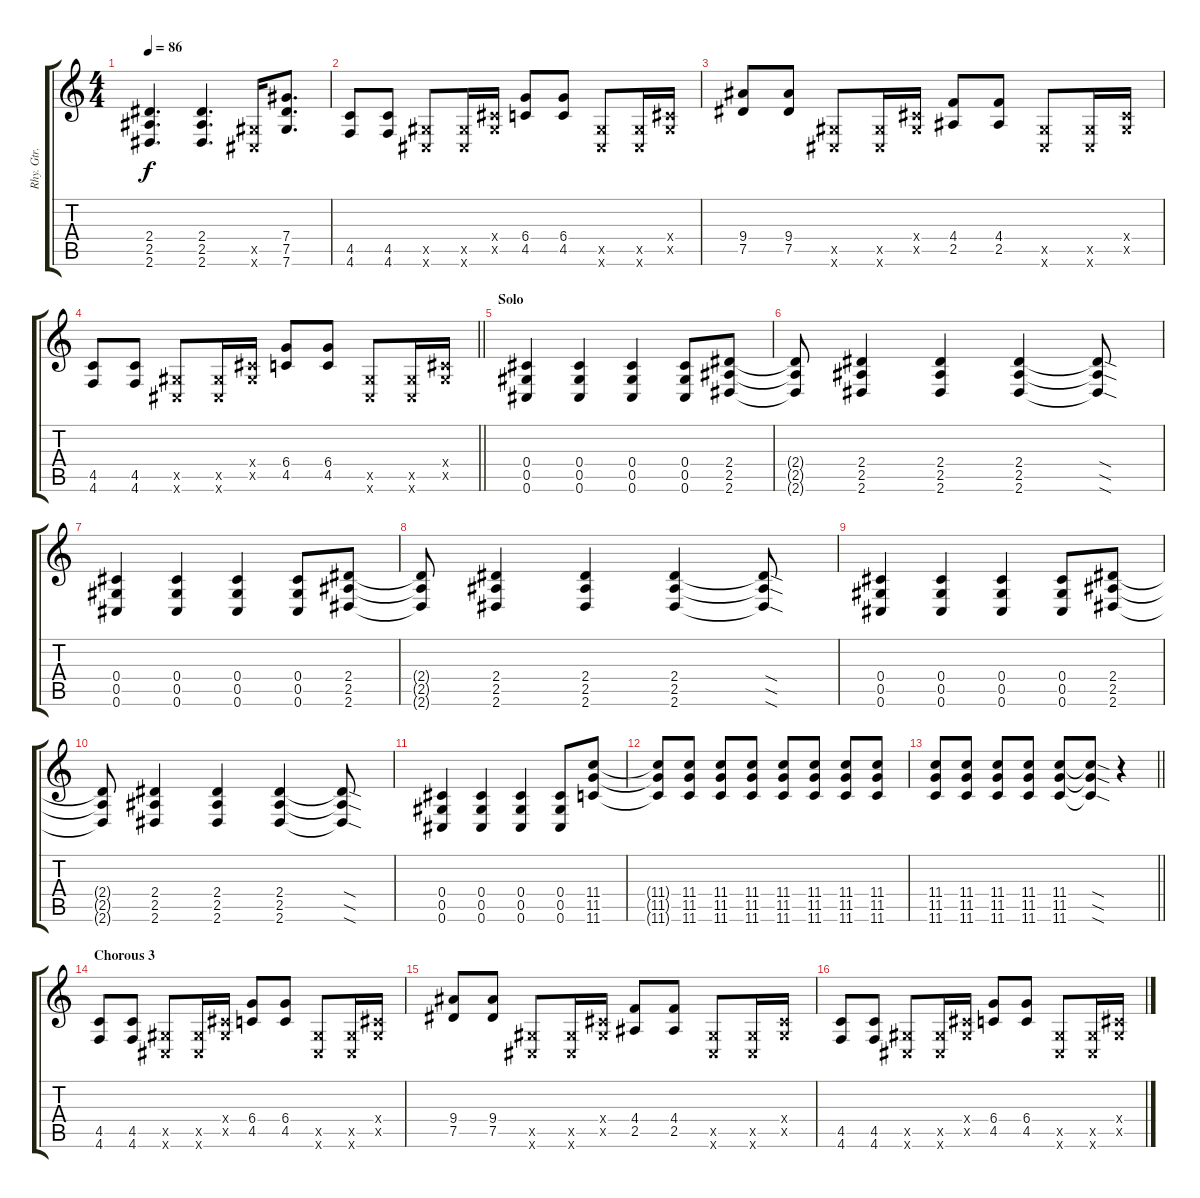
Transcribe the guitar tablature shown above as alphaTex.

\track ("Rhy. Gtr. 1" "Rhy. Gtr. ") {instrument distortionguitar}
\staff {score tabs}
\tuning (Eb4 Bb3 Gb3 Db3 Ab2 Db2) {hide}
\ts (4 4)
\tempo 86
\clef g2
\ks c
(2.4 2.5 2.6).4{d dy f} (2.4 2.5 2.6).4{d} (0.5{x} 0.6{x}).16 (7.4 7.5 7.6).8{d} |
(4.5 4.6).8 (4.5 4.6).8 (0.5{x} 0.6{x}).8 (0.5{x} 0.6{x}).16 (0.4{x} 0.5{x}).16 (6.4 4.5).8 (6.4 4.5).8 (0.5{x} 0.6{x}).8 (0.5{x} 0.6{x}).16 (0.4{x} 0.5{x}).16 |
(9.4 7.5).8 (9.4 7.5).8 (0.5{x} 0.6{x}).8 (0.5{x} 0.6{x}).16 (0.4{x} 0.5{x}).16 (4.4 2.5).8 (4.4 2.5).8 (0.5{x} 0.6{x}).8 (0.5{x} 0.6{x}).16 (0.4{x} 0.5{x}).16 |
\barLineRight lightlight
(4.5 4.6).8 (4.5 4.6).8 (0.5{x} 0.6{x}).8 (0.5{x} 0.6{x}).16 (0.4{x} 0.5{x}).16 (6.4 4.5).8 (6.4 4.5).8 (0.5{x} 0.6{x}).8 (0.5{x} 0.6{x}).16 (0.4{x} 0.5{x}).16 |
\section ("" "Solo")
(0.4 0.5 0.6).4 (0.4 0.5 0.6).4 (0.4 0.5 0.6).4 (0.4 0.5 0.6).8 (2.4 2.5 2.6).8 |
(2.4{t} 2.5{t} 2.6{t}).8 (2.4 2.5 2.6).4 (2.4 2.5 2.6).4 (2.4 2.5 2.6).4 (2.4{sod t} 2.5{sod t} 2.6{sod t}).8 |
(0.4 0.5 0.6).4 (0.4 0.5 0.6).4 (0.4 0.5 0.6).4 (0.4 0.5 0.6).8 (2.4 2.5 2.6).8 |
(2.4{t} 2.5{t} 2.6{t}).8 (2.4 2.5 2.6).4 (2.4 2.5 2.6).4 (2.4 2.5 2.6).4 (2.4{sod t} 2.5{sod t} 2.6{sod t}).8 |
(0.4 0.5 0.6).4 (0.4 0.5 0.6).4 (0.4 0.5 0.6).4 (0.4 0.5 0.6).8 (2.4 2.5 2.6).8 |
(2.4{t} 2.5{t} 2.6{t}).8 (2.4 2.5 2.6).4 (2.4 2.5 2.6).4 (2.4 2.5 2.6).4 (2.4{sod t} 2.5{sod t} 2.6{sod t}).8 |
(0.4 0.5 0.6).4 (0.4 0.5 0.6).4 (0.4 0.5 0.6).4 (0.4 0.5 0.6).8 (11.4 11.5 11.6).8 |
(11.4{t} 11.5{t} 11.6{t}).8 (11.4 11.5 11.6).8 (11.4 11.5 11.6).8 (11.4 11.5 11.6).8 (11.4 11.5 11.6).8 (11.4 11.5 11.6).8 (11.4 11.5 11.6).8 (11.4 11.5 11.6).8 |
\barLineRight lightlight
(11.4 11.5 11.6).8 (11.4 11.5 11.6).8 (11.4 11.5 11.6).8 (11.4 11.5 11.6).8 (11.4 11.5 11.6).8 (11.4{sod t} 11.5{sod t} 11.6{sod t}).8 r.4 |
\section ("" "Chorous 3")
(4.5 4.6).8 (4.5 4.6).8 (0.5{x} 0.6{x}).8 (0.5{x} 0.6{x}).16 (0.4{x} 0.5{x}).16 (6.4 4.5).8 (6.4 4.5).8 (0.5{x} 0.6{x}).8 (0.5{x} 0.6{x}).16 (0.4{x} 0.5{x}).16 |
(9.4 7.5).8 (9.4 7.5).8 (0.5{x} 0.6{x}).8 (0.5{x} 0.6{x}).16 (0.4{x} 0.5{x}).16 (4.4 2.5).8 (4.4 2.5).8 (0.5{x} 0.6{x}).8 (0.5{x} 0.6{x}).16 (0.4{x} 0.5{x}).16 |
(4.5 4.6).8 (4.5 4.6).8 (0.5{x} 0.6{x}).8 (0.5{x} 0.6{x}).16 (0.4{x} 0.5{x}).16 (6.4 4.5).8 (6.4 4.5).8 (0.5{x} 0.6{x}).8 (0.5{x} 0.6{x}).16 (0.4{x} 0.5{x}).16
